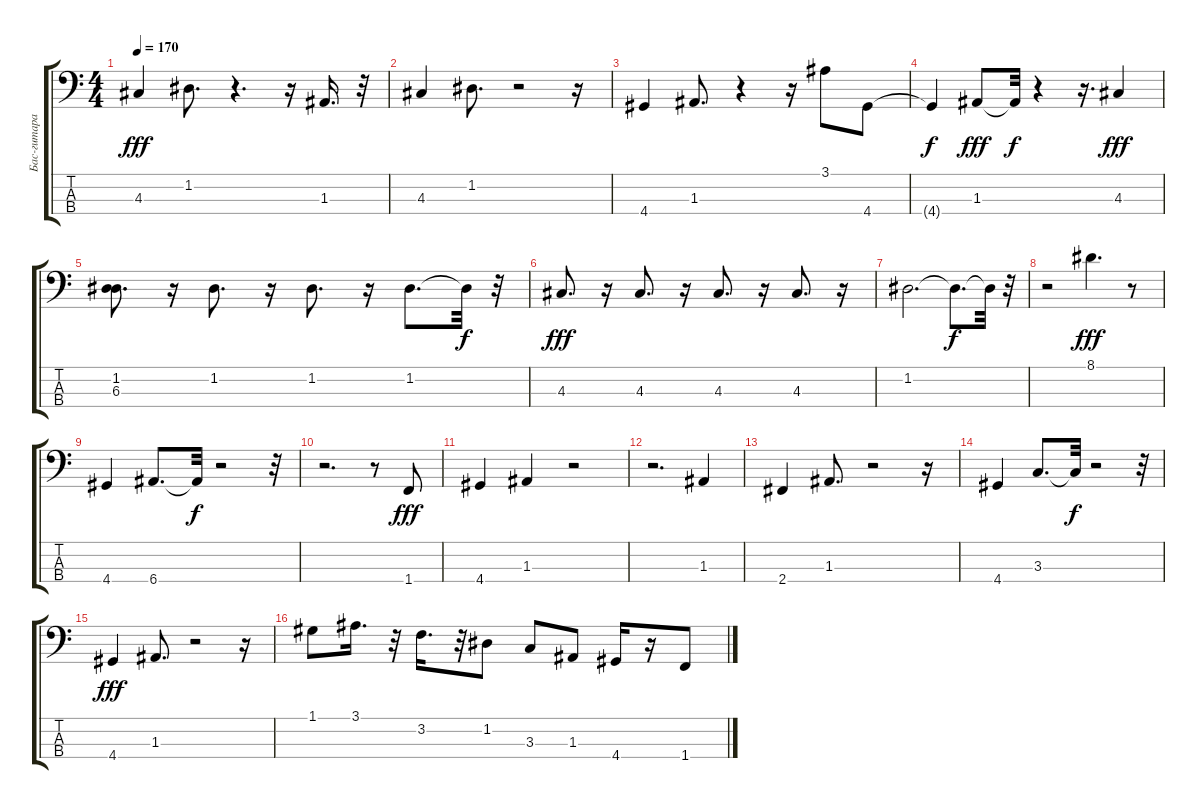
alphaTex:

\track ("Бас-гитара" "Бас-гитара") {instrument electricbassfinger}
\staff {score tabs}
\tuning (G2 D2 A1 E1) {hide}
\ts (4 4)
\tempo 170
\clef f4
\ks c
4.3.4{dy fff} 1.2.8{d} r.4{d} r.16 1.3.16{d} r.32 |
4.3.4 1.2.8{d} r.2 r.16 |
4.4.4 1.3.8{d} r.4 r.16 3.1.8 4.4.8 |
4.4{t}.4{dy f} 1.3.8{dy fff} 1.3{t}.32{dy f} r.4 r.16{d} 4.3.4{dy fff} |
(1.2 6.3).8{d} r.16 1.2.8{d} r.16 1.2.8{d} r.16 1.2.8{d} 1.2{t}.32{dy f} r.32 |
4.3.8{d dy fff} r.16 4.3.8{d} r.16 4.3.8{d} r.16 4.3.8{d} r.16 |
1.2.2{d} 1.2{t}.8{d dy f} 1.2{t}.32 r.32 |
r.2 8.1.4{d dy fff} r.8 |
4.4.4 6.4.8{d} 6.4{t}.32{dy f} r.2 r.32 |
r.2{d} r.8 1.4.8{dy fff} |
4.4.4 1.3.4 r.2 |
r.2{d} 1.3.4 |
2.4.4 1.3.8{d} r.2 r.16 |
4.4.4 3.3.8{d} 3.3{t}.32{dy f} r.2 r.32 |
4.4.4{dy fff} 1.3.8{d} r.2 r.16 |
1.1.8 3.1.16{d} r.32 3.2.16{d} r.32 1.2.8 3.3.8 1.3.8 4.4.16 r.16 1.4.8
